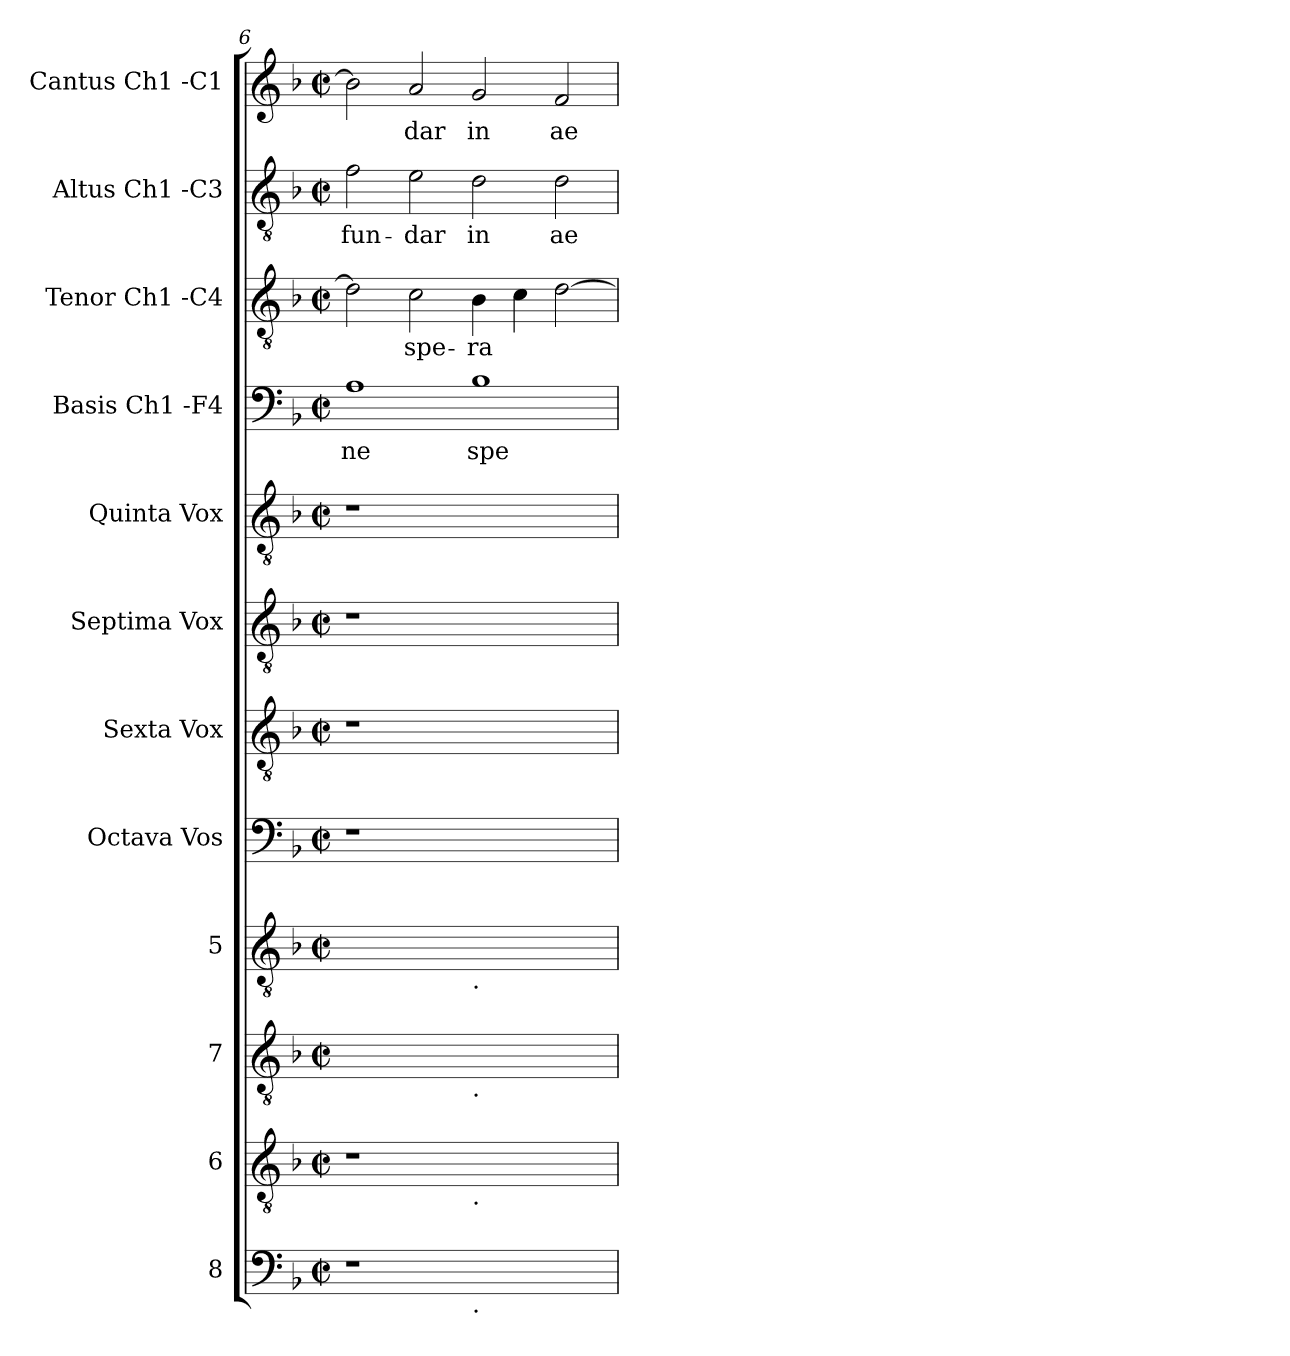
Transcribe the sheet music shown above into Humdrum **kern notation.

**kern	**kern	**kern	**kern	**kern	**kern	**kern	**kern	**kern	**text	**kern	**text	**kern	**text	**kern	**text
*part12	*part11	*part10	*part9	*part8	*part7	*part6	*part5	*part4	*part4	*part3	*part3	*part2	*part2	*part1	*part1
*staff12	*staff11	*staff10	*staff9	*staff8	*staff7	*staff6	*staff5	*staff4	*staff4	*staff3	*staff3	*staff2	*staff2	*staff1	*staff1
*I"8	*I"6	*I"7	*I"5	*I"Octava  Vos	*I"Sexta  Vox	*I"Septima  Vox	*I"Quinta  Vox	*I"Basis  Ch1 -F4	*	*I"Tenor  Ch1 -C4	*	*I"Altus  Ch1 -C3	*	*I"Cantus  Ch1 -C1	*
*	*	*	*	*	*	*	*	*I'B	*	*I'T	*	*I'A	*	*I'C	*
!!LO:PB:g=z
*clefF4	*clefGv2	*clefGv2	*clefGv2	*clefF4	*clefGv2	*clefGv2	*clefGv2	*clefF4	*	*clefGv2	*	*clefGv2	*	*clefG2	*
*k[b-]	*k[b-]	*k[b-]	*k[b-]	*k[b-]	*k[b-]	*k[b-]	*k[b-]	*k[b-]	*	*k[b-]	*	*k[b-]	*	*k[b-]	*
*F:	*F:	*F:	*F:	*F:	*F:	*F:	*F:	*F:	*	*F:	*	*F:	*	*F:	*
*M2/2	*M2/2	*M2/2	*M2/2	*M2/2	*M2/2	*M2/2	*M2/2	*M2/2	*	*M2/2	*	*M2/2	*	*M2/2	*
*met(c|)	*met(c|)	*met(c|)	*met(c|)	*met(c|)	*met(c|)	*met(c|)	*met(c|)	*met(c|)	*	*met(c|)	*	*met(c|)	*	*met(c|)	*
=6	=6	=6	=6	=6	=6	=6	=6	=6	=6	=6	=6	=6	=6	=6	=6
!	!	!	!	!	!	!	!	!	!LO:LY:b:cj	!	!LO:LY:b:cj	!	!LO:LY:b:cj	!	!LO:LY:b:cj
1r	1r	1ryy	1ryy	1r	1r	1r	1r	1A	-ne	2d\]	.	2f\	-fun-	2b-\]	--
!	!	!	!	!	!	!	!	!	!	!	!LO:LY:b:cj	!	!LO:LY:b:cj	!	!LO:LY:b:cj
.	.	.	.	.	.	.	.	.	.	2c\	spe-	2e\	-dar	2a/	-dar
!	!	!	!LO:TX:b:t=.	!	!	!	!	!	!	!	!	!	!	!	!
!	!	!LO:TX:b:t=.	!	!	!	!	!	!	!	!	!	!	!	!	!
!	!LO:TX:b:t=.	!	!	!	!	!	!	!	!	!	!	!	!	!	!
!LO:TX:b:t=.	!	!	!	!	!	!	!	!	!	!	!	!	!	!	!
!	!	!	!	!	!	!	!	!	!LO:LY:b:cj	!	!LO:LY:b:cj	!	!LO:LY:b:cj	!	!LO:LY:b:cj
1ryy	1ryy	1ryy	1ryy	1ryy	1ryy	1ryy	1ryy	1B-	spe-	4B-\	-ra-	2d\	in	2g/	in
!	!	!	!	!	!	!	!	!	!	!	!LO:LY:b:cj	!	!	!	!
.	.	.	.	.	.	.	.	.	.	4c\	--	.	.	.	.
!	!	!	!	!	!	!	!	!	!	!	!LO:LY:b:cj	!	!LO:LY:b:cj	!	!LO:LY:b:cj
.	.	.	.	.	.	.	.	.	.	[>2d\	--	2d\	ae-	2f/	ae-
=	=	=	=	=	=	=	=	=	=	=	=	=	=	=	=
*-	*-	*-	*-	*-	*-	*-	*-	*-	*-	*-	*-	*-	*-	*-	*-
